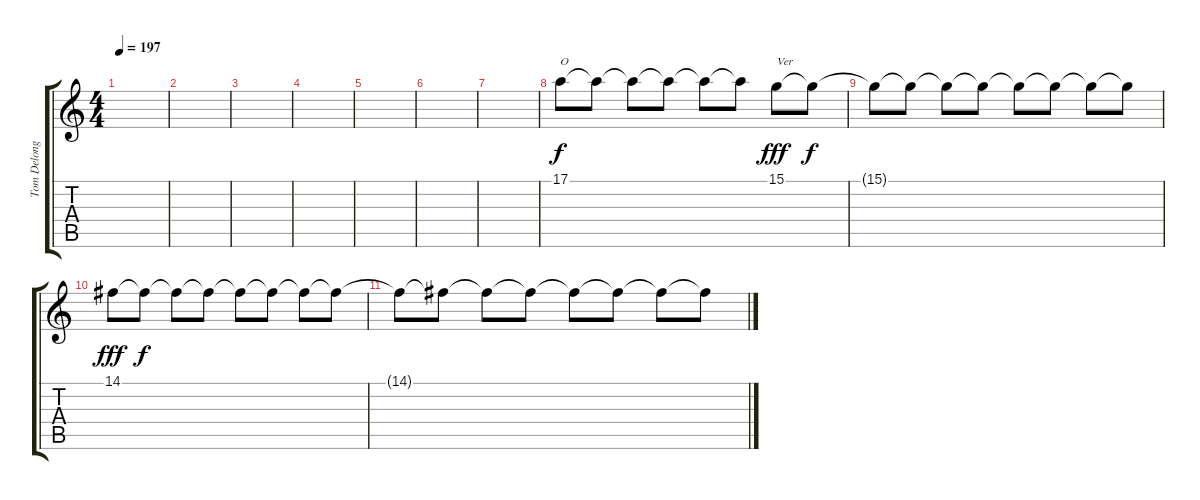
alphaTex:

\track ("Tom Delonge Vocals 2" "Tom Delong") {instrument tremolostrings}
\staff {score tabs}
\tuning (E4 B3 G3 D3 A2 E2) {hide}
\ts (4 4)
\tempo 197
\clef g2
\ks c
|
|
|
|
|
|
|
17.1.8{txt "O"} 17.1{t}.8{dy f} 17.1{t}.8 17.1{t}.8 17.1{t}.8 17.1{t}.8 15.1.8{txt "Ver" dy fff} 15.1{t}.8{dy f} |
15.1{t}.8 15.1{t}.8 15.1{t}.8 15.1{t}.8 15.1{t}.8 15.1{t}.8 15.1{t}.8 15.1{t}.8 |
14.1.8{dy fff} 14.1{t}.8{dy f} 14.1{t}.8 14.1{t}.8 14.1{t}.8 14.1{t}.8 14.1{t}.8 14.1{t}.8 |
14.1{t}.8 14.1{t}.8 14.1{t}.8 14.1{t}.8 14.1{t}.8 14.1{t}.8 14.1{t}.8 14.1{t}.8
